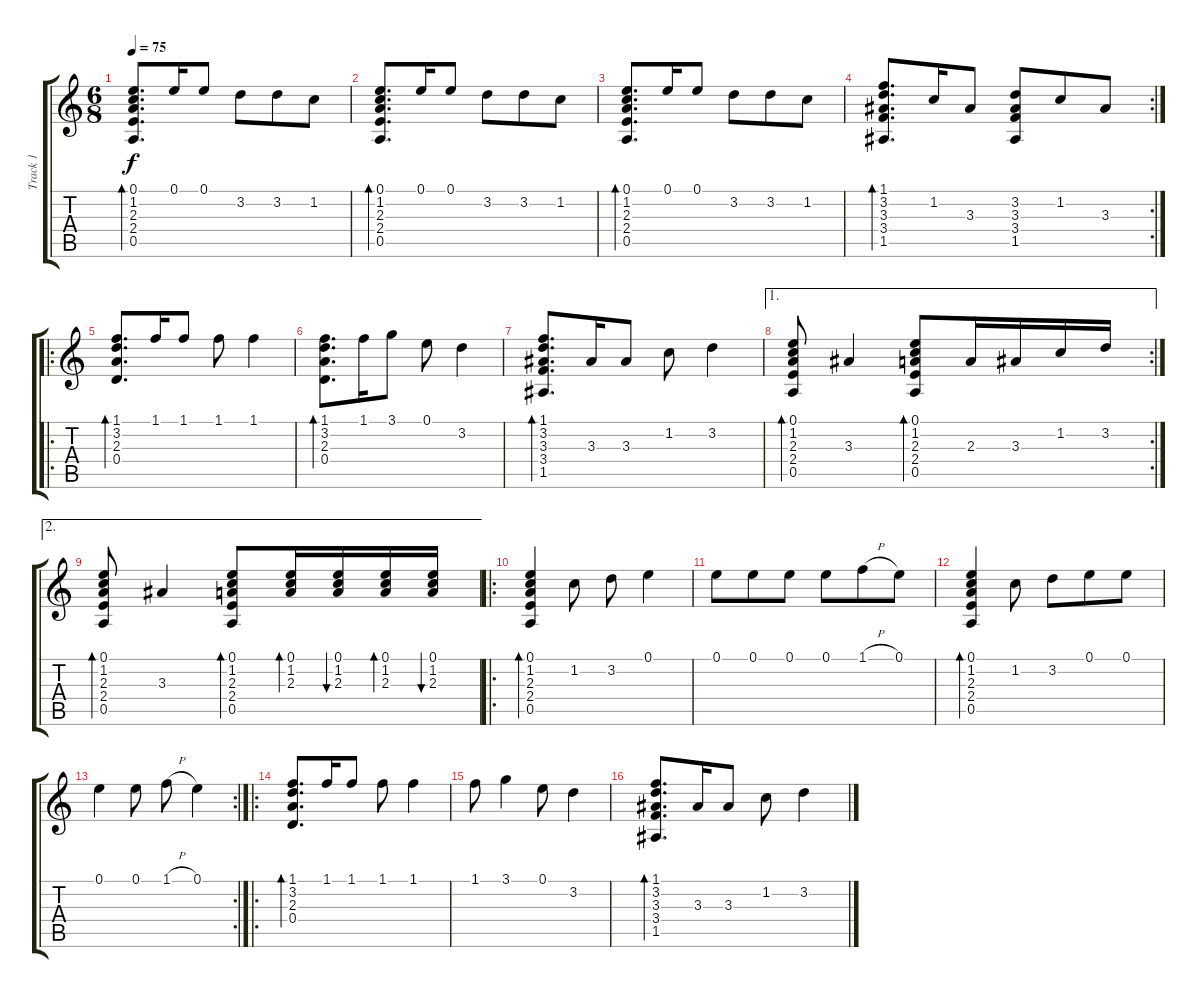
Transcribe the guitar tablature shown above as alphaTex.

\track ("Track 1" "Track 1") {instrument acousticguitarsteel}
\staff {score tabs}
\tuning (E4 B3 G3 D3 A2 E2) {hide}
\ts (6 8)
\tempo 75
\clef g2
\ks c
(0.1 1.2 2.3 2.4 0.5).8{d bd 60 dy f instrument acousticguitarsteel} 0.1.16 0.1.8 3.2.8 3.2.8 1.2.8 |
(0.1 1.2 2.3 2.4 0.5).8{d bd 60} 0.1.16 0.1.8 3.2.8 3.2.8 1.2.8 |
(0.1 1.2 2.3 2.4 0.5).8{d bd 60} 0.1.16 0.1.8 3.2.8 3.2.8 1.2.8 |
\rc 2
(1.1 3.2 3.3 3.4 1.5).8{d bd 60} 1.2.16 3.3.8 (3.2 3.3 3.4 1.5).8 1.2.8 3.3.8 |
\ro
(1.1 3.2 2.3 0.4).8{d bd 60} 1.1.16 1.1.8 1.1.8 1.1.4 |
(1.1 3.2 2.3 0.4).8{d bd 60} 1.1.16 3.1.8 0.1.8 3.2.4 |
(1.1 3.2 3.3 3.4 1.5).8{d bd 60} 3.3.16 3.3.8 1.2.8 3.2.4 |
\ae 1
\rc 2
(0.1 1.2 2.3 2.4 0.5).8{bd 60} 3.3.4 (0.1 1.2 2.3 2.4 0.5).8{bd 60} 2.3.16 3.3.16 1.2.16 3.2.16 |
\ae 2
(0.1 1.2 2.3 2.4 0.5).8{bd 60} 3.3.4 (0.1 1.2 2.3 2.4 0.5).8{bd 60} (0.1 1.2 2.3).16{bd 60} (0.1 1.2 2.3).16{bu 60} (0.1 1.2 2.3).16{bd 60} (0.1 1.2 2.3).16{bu 60} |
\ro
(0.1 1.2 2.3 2.4 0.5).4{bd 60} 1.2.8 3.2.8 0.1.4 |
0.1.8 0.1.8 0.1.8 0.1.8 1.1{h}.8 0.1.8 |
(0.1 1.2 2.3 2.4 0.5).4{bd 60} 1.2.8 3.2.8 0.1.8 0.1.8 |
\rc 2
0.1.4 0.1.8 1.1{h}.8 0.1.4 |
\ro
(1.1 3.2 2.3 0.4).8{d bd 60} 1.1.16 1.1.8 1.1.8 1.1.4 |
1.1.8 3.1.4 0.1.8 3.2.4 |
(1.1 3.2 3.3 3.4 1.5).8{d bd 60} 3.3.16 3.3.8 1.2.8 3.2.4
